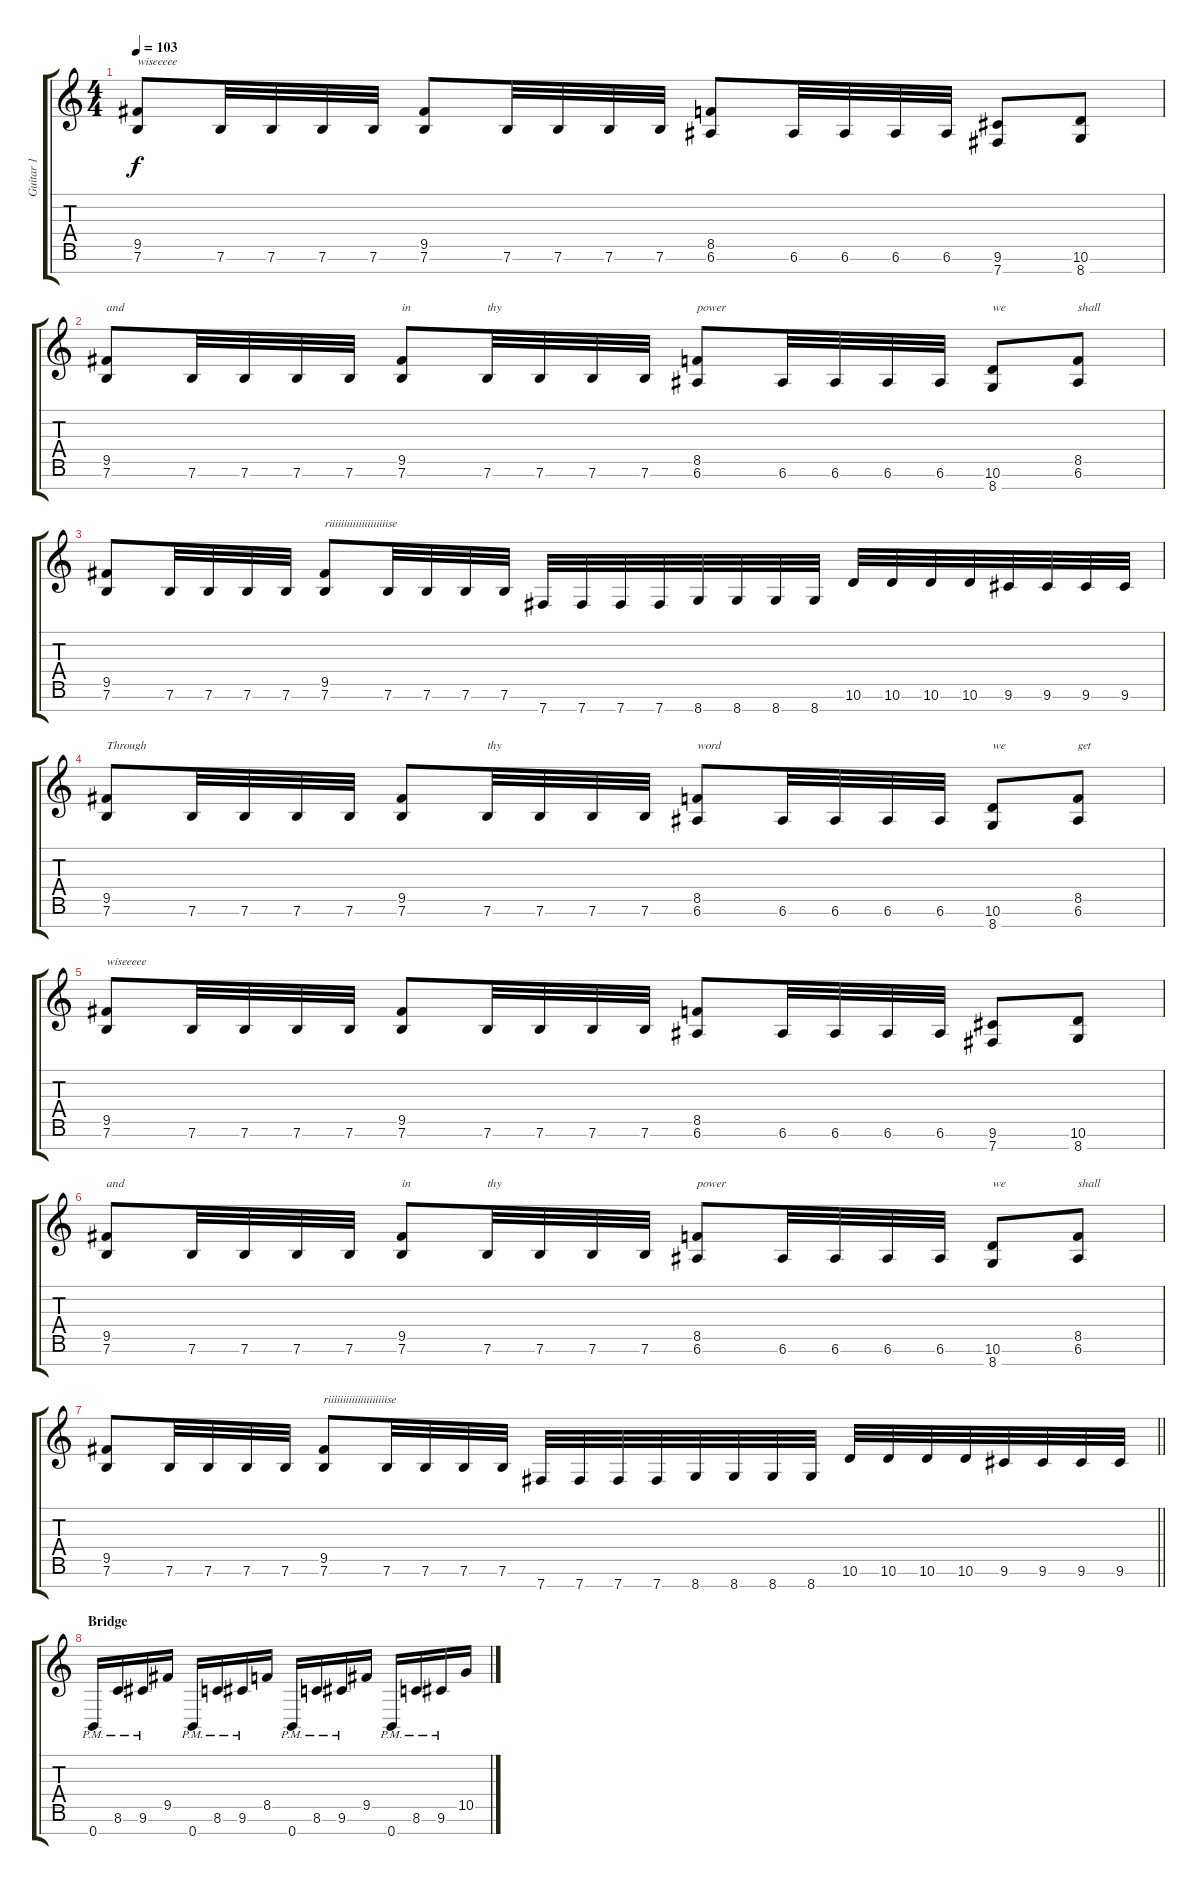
\track ("Guitar 1" "Guitar 1") {instrument distortionguitar}
\staff {score tabs}
\tuning (E4 B3 G3 D3 A2 E2 B1) {hide}
\ts (4 4)
\tempo 103
\clef g2
\ks c
(9.5 7.6).8{txt "wiseeeee" dy f} 7.6.32 7.6.32 7.6.32 7.6.32 (9.5 7.6).8 7.6.32 7.6.32 7.6.32 7.6.32 (8.5 6.6).8 6.6.32 6.6.32 6.6.32 6.6.32 (9.6 7.7).8 (10.6 8.7).8 |
(9.5 7.6).8{txt "and"} 7.6.32 7.6.32 7.6.32 7.6.32 (9.5 7.6).8{txt "in"} 7.6.32{txt "thy"} 7.6.32 7.6.32 7.6.32 (8.5 6.6).8{txt "power"} 6.6.32 6.6.32 6.6.32 6.6.32 (10.6 8.7).8{txt "we"} (8.5 6.6).8{txt "shall"} |
(9.5 7.6).8 7.6.32 7.6.32 7.6.32 7.6.32 (9.5 7.6).8{txt "riiiiiiiiiiiiiiiiiiiise"} 7.6.32 7.6.32 7.6.32 7.6.32 7.7.32 7.7.32 7.7.32 7.7.32 8.7.32 8.7.32 8.7.32 8.7.32 10.6.32 10.6.32 10.6.32 10.6.32 9.6.32 9.6.32 9.6.32 9.6.32 |
(9.5 7.6).8{txt "Through"} 7.6.32 7.6.32 7.6.32 7.6.32 (9.5 7.6).8 7.6.32{txt "thy"} 7.6.32 7.6.32 7.6.32 (8.5 6.6).8{txt "word"} 6.6.32 6.6.32 6.6.32 6.6.32 (10.6 8.7).8{txt "we"} (8.5 6.6).8{txt "get"} |
(9.5 7.6).8{txt "wiseeeee"} 7.6.32 7.6.32 7.6.32 7.6.32 (9.5 7.6).8 7.6.32 7.6.32 7.6.32 7.6.32 (8.5 6.6).8 6.6.32 6.6.32 6.6.32 6.6.32 (9.6 7.7).8 (10.6 8.7).8 |
(9.5 7.6).8{txt "and"} 7.6.32 7.6.32 7.6.32 7.6.32 (9.5 7.6).8{txt "in"} 7.6.32{txt "thy"} 7.6.32 7.6.32 7.6.32 (8.5 6.6).8{txt "power"} 6.6.32 6.6.32 6.6.32 6.6.32 (10.6 8.7).8{txt "we"} (8.5 6.6).8{txt "shall"} |
\barLineRight lightlight
(9.5 7.6).8 7.6.32 7.6.32 7.6.32 7.6.32 (9.5 7.6).8{txt "riiiiiiiiiiiiiiiiiiiise"} 7.6.32 7.6.32 7.6.32 7.6.32 7.7.32 7.7.32 7.7.32 7.7.32 8.7.32 8.7.32 8.7.32 8.7.32 10.6.32 10.6.32 10.6.32 10.6.32 9.6.32 9.6.32 9.6.32 9.6.32 |
\section ("" "Bridge")
0.7{pm}.16 8.6{pm}.16 9.6{pm}.16 9.5.16 0.7{pm}.16 8.6{pm}.16 9.6{pm}.16 8.5.16 0.7{pm}.16 8.6{pm}.16 9.6{pm}.16 9.5.16 0.7{pm}.16 8.6{pm}.16 9.6{pm}.16 10.5.16
